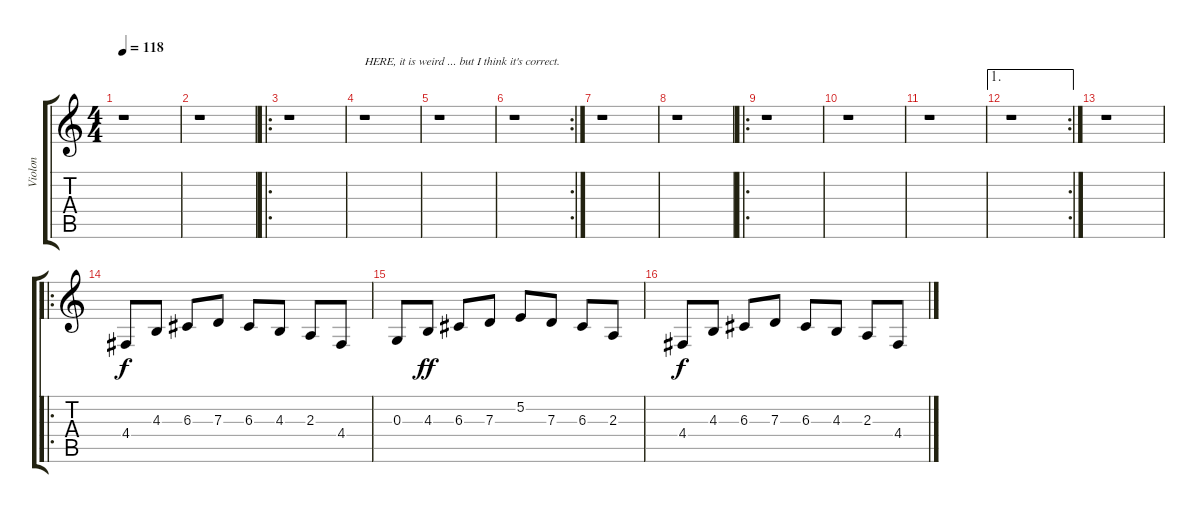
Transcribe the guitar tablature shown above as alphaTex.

\track ("Violon" "Violon") {instrument violin}
\staff {score tabs}
\tuning (E4 B3 G3 D3 A2 E2) {hide}
\ts (4 4)
\tempo 118
\clef g2
\ks c
r.1{dy f} |
r.1 |
\ro
r.1 |
r.1{txt "HERE, it is weird ... but I think it's correct."} |
r.1 |
\rc 2
r.1 |
r.1 |
r.1 |
\ro
r.1 |
r.1 |
r.1 |
\ae 1
\rc 2
r.1 |
r.1 |
\ro
4.4.8 4.3.8 6.3.8 7.3.8 6.3.8 4.3.8 2.3.8 4.4.8 |
0.3.8 4.3.8{dy ff} 6.3.8 7.3.8 5.2.8 7.3.8 6.3.8 2.3.8 |
4.4.8{dy f} 4.3.8 6.3.8 7.3.8 6.3.8 4.3.8 2.3.8 4.4.8
